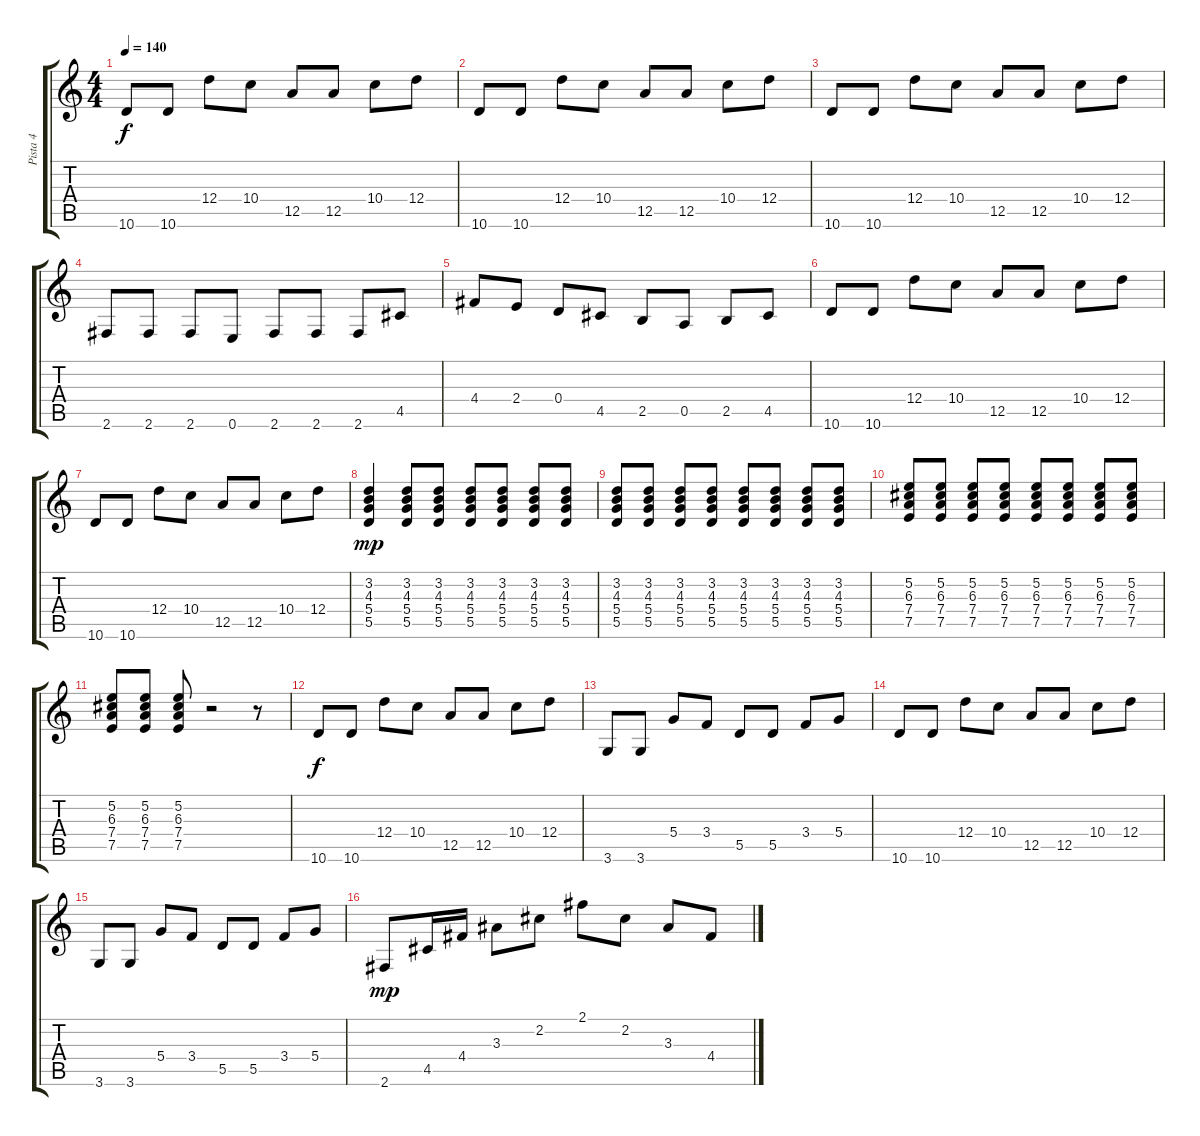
\track ("Pista 4" "Pista 4") {instrument overdrivenguitar}
\staff {score tabs}
\tuning (E4 B3 G3 D3 A2 E2) {hide}
\ts (4 4)
\tempo 140
\clef g2
\ks c
10.6.8{dy f} 10.6.8 12.4.8 10.4.8 12.5.8 12.5.8 10.4.8 12.4.8 |
10.6.8 10.6.8 12.4.8 10.4.8 12.5.8 12.5.8 10.4.8 12.4.8 |
10.6.8 10.6.8 12.4.8 10.4.8 12.5.8 12.5.8 10.4.8 12.4.8 |
2.6.8 2.6.8 2.6.8 0.6.8 2.6.8 2.6.8 2.6.8 4.5.8 |
4.4.8 2.4.8 0.4.8 4.5.8 2.5.8 0.5.8 2.5.8 4.5.8 |
10.6.8 10.6.8 12.4.8 10.4.8 12.5.8 12.5.8 10.4.8 12.4.8 |
10.6.8 10.6.8 12.4.8 10.4.8 12.5.8 12.5.8 10.4.8 12.4.8 |
(3.2 4.3 5.4 5.5).4{dy mp} (3.2 4.3 5.4 5.5).8 (3.2 4.3 5.4 5.5).8 (3.2 4.3 5.4 5.5).8 (3.2 4.3 5.4 5.5).8 (3.2 4.3 5.4 5.5).8 (3.2 4.3 5.4 5.5).8 |
(3.2 4.3 5.4 5.5).8 (3.2 4.3 5.4 5.5).8 (3.2 4.3 5.4 5.5).8 (3.2 4.3 5.4 5.5).8 (3.2 4.3 5.4 5.5).8 (3.2 4.3 5.4 5.5).8 (3.2 4.3 5.4 5.5).8 (3.2 4.3 5.4 5.5).8 |
(5.2 6.3 7.4 7.5).8 (5.2 6.3 7.4 7.5).8 (5.2 6.3 7.4 7.5).8 (5.2 6.3 7.4 7.5).8 (5.2 6.3 7.4 7.5).8 (5.2 6.3 7.4 7.5).8 (5.2 6.3 7.4 7.5).8 (5.2 6.3 7.4 7.5).8 |
(5.2 6.3 7.4 7.5).8 (5.2 6.3 7.4 7.5).8 (5.2 6.3 7.4 7.5).8 r.2 r.8 |
10.6.8{dy f} 10.6.8 12.4.8 10.4.8 12.5.8 12.5.8 10.4.8 12.4.8 |
3.6.8 3.6.8 5.4.8 3.4.8 5.5.8 5.5.8 3.4.8 5.4.8 |
10.6.8 10.6.8 12.4.8 10.4.8 12.5.8 12.5.8 10.4.8 12.4.8 |
3.6.8 3.6.8 5.4.8 3.4.8 5.5.8 5.5.8 3.4.8 5.4.8 |
2.6.8{dy mp instrument acousticguitarsteel} 4.5.16 4.4.16 3.3.8 2.2.8 2.1.8 2.2.8 3.3.8 4.4.8
